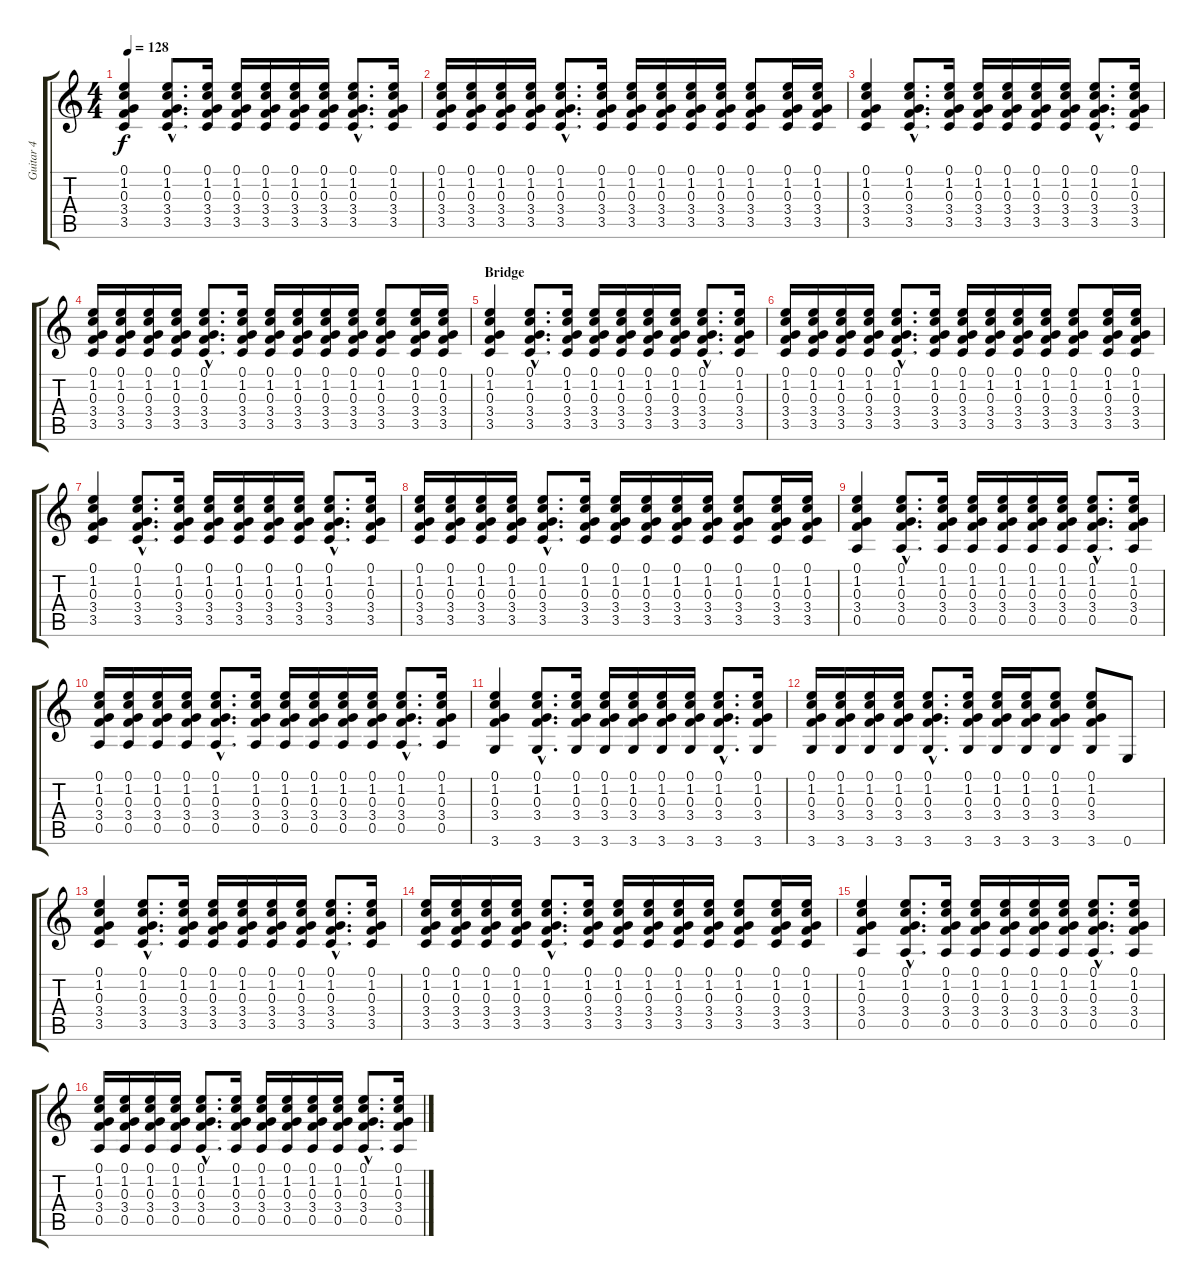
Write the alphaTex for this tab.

\track ("Guitar 4" "Guitar 4") {instrument overdrivenguitar}
\staff {score tabs}
\tuning (E4 B3 G3 D3 A2 E2) {hide}
\ts (4 4)
\tempo 128
\clef g2
\ks c
(0.1 1.2 0.3 3.4 3.5).4{dy f balance 4 instrument distortionguitar} (0.1{hac} 1.2{hac} 0.3{hac} 3.4{hac} 3.5{hac}).8{d} (0.1 1.2 0.3 3.4 3.5).16 (0.1 1.2 0.3 3.4 3.5).16 (0.1 1.2 0.3 3.4 3.5).16 (0.1 1.2 0.3 3.4 3.5).16 (0.1 1.2 0.3 3.4 3.5).16 (0.1{hac} 1.2{hac} 0.3{hac} 3.4{hac} 3.5{hac}).8{d} (0.1 1.2 0.3 3.4 3.5).16 |
(0.1 1.2 0.3 3.4 3.5).16 (0.1 1.2 0.3 3.4 3.5).16 (0.1 1.2 0.3 3.4 3.5).16 (0.1 1.2 0.3 3.4 3.5).16 (0.1{hac} 1.2{hac} 0.3{hac} 3.4{hac} 3.5{hac}).8{d} (0.1 1.2 0.3 3.4 3.5).16 (0.1 1.2 0.3 3.4 3.5).16 (0.1 1.2 0.3 3.4 3.5).16 (0.1 1.2 0.3 3.4 3.5).16 (0.1 1.2 0.3 3.4 3.5).16 (0.1 1.2 0.3 3.4 3.5).8 (0.1 1.2 0.3 3.4 3.5).16 (0.1 1.2 0.3 3.4 3.5).16 |
(0.1 1.2 0.3 3.4 3.5).4{balance 4 instrument distortionguitar} (0.1{hac} 1.2{hac} 0.3{hac} 3.4{hac} 3.5{hac}).8{d} (0.1 1.2 0.3 3.4 3.5).16 (0.1 1.2 0.3 3.4 3.5).16 (0.1 1.2 0.3 3.4 3.5).16 (0.1 1.2 0.3 3.4 3.5).16 (0.1 1.2 0.3 3.4 3.5).16 (0.1{hac} 1.2{hac} 0.3{hac} 3.4{hac} 3.5{hac}).8{d} (0.1 1.2 0.3 3.4 3.5).16 |
(0.1 1.2 0.3 3.4 3.5).16 (0.1 1.2 0.3 3.4 3.5).16 (0.1 1.2 0.3 3.4 3.5).16 (0.1 1.2 0.3 3.4 3.5).16 (0.1{hac} 1.2{hac} 0.3{hac} 3.4{hac} 3.5{hac}).8{d} (0.1 1.2 0.3 3.4 3.5).16 (0.1 1.2 0.3 3.4 3.5).16 (0.1 1.2 0.3 3.4 3.5).16 (0.1 1.2 0.3 3.4 3.5).16 (0.1 1.2 0.3 3.4 3.5).16 (0.1 1.2 0.3 3.4 3.5).8 (0.1 1.2 0.3 3.4 3.5).16 (0.1 1.2 0.3 3.4 3.5).16 |
\section ("" "Bridge")
(0.1 1.2 0.3 3.4 3.5).4{balance 4 instrument distortionguitar} (0.1{hac} 1.2{hac} 0.3{hac} 3.4{hac} 3.5{hac}).8{d} (0.1 1.2 0.3 3.4 3.5).16 (0.1 1.2 0.3 3.4 3.5).16 (0.1 1.2 0.3 3.4 3.5).16 (0.1 1.2 0.3 3.4 3.5).16 (0.1 1.2 0.3 3.4 3.5).16 (0.1{hac} 1.2{hac} 0.3{hac} 3.4{hac} 3.5{hac}).8{d} (0.1 1.2 0.3 3.4 3.5).16 |
(0.1 1.2 0.3 3.4 3.5).16 (0.1 1.2 0.3 3.4 3.5).16 (0.1 1.2 0.3 3.4 3.5).16 (0.1 1.2 0.3 3.4 3.5).16 (0.1{hac} 1.2{hac} 0.3{hac} 3.4{hac} 3.5{hac}).8{d} (0.1 1.2 0.3 3.4 3.5).16 (0.1 1.2 0.3 3.4 3.5).16 (0.1 1.2 0.3 3.4 3.5).16 (0.1 1.2 0.3 3.4 3.5).16 (0.1 1.2 0.3 3.4 3.5).16 (0.1 1.2 0.3 3.4 3.5).8 (0.1 1.2 0.3 3.4 3.5).16 (0.1 1.2 0.3 3.4 3.5).16 |
(0.1 1.2 0.3 3.4 3.5).4{balance 4 instrument distortionguitar} (0.1{hac} 1.2{hac} 0.3{hac} 3.4{hac} 3.5{hac}).8{d} (0.1 1.2 0.3 3.4 3.5).16 (0.1 1.2 0.3 3.4 3.5).16 (0.1 1.2 0.3 3.4 3.5).16 (0.1 1.2 0.3 3.4 3.5).16 (0.1 1.2 0.3 3.4 3.5).16 (0.1{hac} 1.2{hac} 0.3{hac} 3.4{hac} 3.5{hac}).8{d} (0.1 1.2 0.3 3.4 3.5).16 |
(0.1 1.2 0.3 3.4 3.5).16 (0.1 1.2 0.3 3.4 3.5).16 (0.1 1.2 0.3 3.4 3.5).16 (0.1 1.2 0.3 3.4 3.5).16 (0.1{hac} 1.2{hac} 0.3{hac} 3.4{hac} 3.5{hac}).8{d} (0.1 1.2 0.3 3.4 3.5).16 (0.1 1.2 0.3 3.4 3.5).16 (0.1 1.2 0.3 3.4 3.5).16 (0.1 1.2 0.3 3.4 3.5).16 (0.1 1.2 0.3 3.4 3.5).16 (0.1 1.2 0.3 3.4 3.5).8 (0.1 1.2 0.3 3.4 3.5).16 (0.1 1.2 0.3 3.4 3.5).16 |
(0.1 1.2 0.3 3.4 0.5).4 (0.1{hac} 1.2{hac} 0.3{hac} 3.4{hac} 0.5{hac}).8{d} (0.1 1.2 0.3 3.4 0.5).16 (0.1 1.2 0.3 3.4 0.5).16 (0.1 1.2 0.3 3.4 0.5).16 (0.1 1.2 0.3 3.4 0.5).16 (0.1 1.2 0.3 3.4 0.5).16 (0.1{hac} 1.2{hac} 0.3{hac} 3.4{hac} 0.5{hac}).8{d} (0.1 1.2 0.3 3.4 0.5).16 |
(0.1 1.2 0.3 3.4 0.5).16 (0.1 1.2 0.3 3.4 0.5).16 (0.1 1.2 0.3 3.4 0.5).16 (0.1 1.2 0.3 3.4 0.5).16 (0.1{hac} 1.2{hac} 0.3{hac} 3.4{hac} 0.5{hac}).8{d} (0.1 1.2 0.3 3.4 0.5).16 (0.1 1.2 0.3 3.4 0.5).16 (0.1 1.2 0.3 3.4 0.5).16 (0.1 1.2 0.3 3.4 0.5).16 (0.1 1.2 0.3 3.4 0.5).16 (0.1{hac} 1.2{hac} 0.3{hac} 3.4{hac} 0.5{hac}).8{d} (0.1 1.2 0.3 3.4 0.5).16 |
(0.1 1.2 0.3 3.4 3.6).4 (0.1{hac} 1.2{hac} 0.3{hac} 3.4{hac} 3.6{hac}).8{d} (0.1 1.2 0.3 3.4 3.6).16 (0.1 1.2 0.3 3.4 3.6).16 (0.1 1.2 0.3 3.4 3.6).16 (0.1 1.2 0.3 3.4 3.6).16 (0.1 1.2 0.3 3.4 3.6).16 (0.1{hac} 1.2{hac} 0.3{hac} 3.4{hac} 3.6{hac}).8{d} (0.1 1.2 0.3 3.4 3.6).16 |
(0.1 1.2 0.3 3.4 3.6).16 (0.1 1.2 0.3 3.4 3.6).16 (0.1 1.2 0.3 3.4 3.6).16 (0.1 1.2 0.3 3.4 3.6).16 (0.1{hac} 1.2{hac} 0.3{hac} 3.4{hac} 3.6{hac}).8{d} (0.1 1.2 0.3 3.4 3.6).16 (0.1 1.2 0.3 3.4 3.6).16 (0.1 1.2 0.3 3.4 3.6).16 (0.1 1.2 0.3 3.4 3.6).8 (0.1 1.2 0.3 3.4 3.6).8 0.6.8 |
(0.1 1.2 0.3 3.4 3.5).4{balance 4 instrument distortionguitar} (0.1{hac} 1.2{hac} 0.3{hac} 3.4{hac} 3.5{hac}).8{d} (0.1 1.2 0.3 3.4 3.5).16 (0.1 1.2 0.3 3.4 3.5).16 (0.1 1.2 0.3 3.4 3.5).16 (0.1 1.2 0.3 3.4 3.5).16 (0.1 1.2 0.3 3.4 3.5).16 (0.1{hac} 1.2{hac} 0.3{hac} 3.4{hac} 3.5{hac}).8{d} (0.1 1.2 0.3 3.4 3.5).16 |
(0.1 1.2 0.3 3.4 3.5).16 (0.1 1.2 0.3 3.4 3.5).16 (0.1 1.2 0.3 3.4 3.5).16 (0.1 1.2 0.3 3.4 3.5).16 (0.1{hac} 1.2{hac} 0.3{hac} 3.4{hac} 3.5{hac}).8{d} (0.1 1.2 0.3 3.4 3.5).16 (0.1 1.2 0.3 3.4 3.5).16 (0.1 1.2 0.3 3.4 3.5).16 (0.1 1.2 0.3 3.4 3.5).16 (0.1 1.2 0.3 3.4 3.5).16 (0.1 1.2 0.3 3.4 3.5).8 (0.1 1.2 0.3 3.4 3.5).16 (0.1 1.2 0.3 3.4 3.5).16 |
(0.1 1.2 0.3 3.4 0.5).4 (0.1{hac} 1.2{hac} 0.3{hac} 3.4{hac} 0.5{hac}).8{d} (0.1 1.2 0.3 3.4 0.5).16 (0.1 1.2 0.3 3.4 0.5).16 (0.1 1.2 0.3 3.4 0.5).16 (0.1 1.2 0.3 3.4 0.5).16 (0.1 1.2 0.3 3.4 0.5).16 (0.1{hac} 1.2{hac} 0.3{hac} 3.4{hac} 0.5{hac}).8{d} (0.1 1.2 0.3 3.4 0.5).16 |
(0.1 1.2 0.3 3.4 0.5).16 (0.1 1.2 0.3 3.4 0.5).16 (0.1 1.2 0.3 3.4 0.5).16 (0.1 1.2 0.3 3.4 0.5).16 (0.1{hac} 1.2{hac} 0.3{hac} 3.4{hac} 0.5{hac}).8{d} (0.1 1.2 0.3 3.4 0.5).16 (0.1 1.2 0.3 3.4 0.5).16 (0.1 1.2 0.3 3.4 0.5).16 (0.1 1.2 0.3 3.4 0.5).16 (0.1 1.2 0.3 3.4 0.5).16 (0.1{hac} 1.2{hac} 0.3{hac} 3.4{hac} 0.5{hac}).8{d} (0.1 1.2 0.3 3.4 0.5).16
